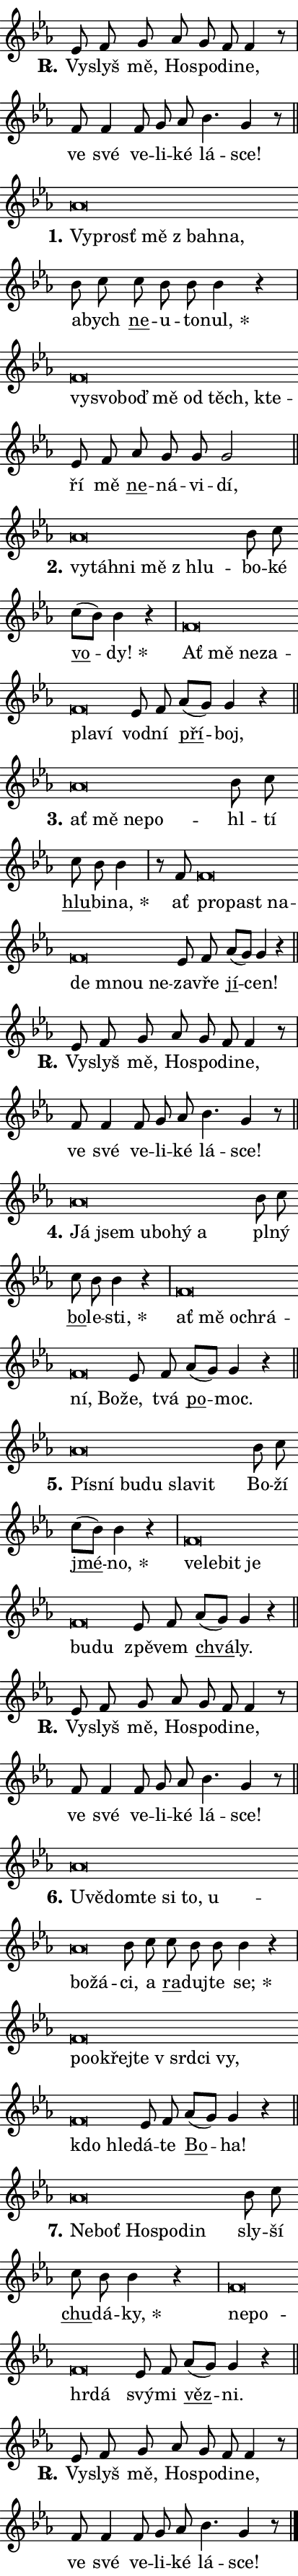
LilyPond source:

\version "2.22.1"
\header { tagline = "" }
\paper {
  indent = 0\cm
  top-margin = 0\cm
  right-margin = 0\cm
  bottom-margin = 0\cm
  left-margin = 0\cm
  paper-width = 7\cm
  page-breaking = #ly:one-page-breaking
  system-system-spacing.basic-distance = #11
  score-system-spacing.basic-distance = #11.3
  ragged-last = ##f
}


%% Author: Thomas Morley
%% https://lists.gnu.org/archive/html/lilypond-user/2020-05/msg00002.html
#(define (line-position grob)
"Returns position of @var[grob} in current system:
   @code{'start}, if at first time-step
   @code{'end}, if at last time-step
   @code{'middle} otherwise
"
  (let* ((col (ly:item-get-column grob))
         (ln (ly:grob-object col 'left-neighbor))
         (rn (ly:grob-object col 'right-neighbor))
         (col-to-check-left (if (ly:grob? ln) ln col))
         (col-to-check-right (if (ly:grob? rn) rn col))
         (break-dir-left
           (and
             (ly:grob-property col-to-check-left 'non-musical #f)
             (ly:item-break-dir col-to-check-left)))
         (break-dir-right
           (and
             (ly:grob-property col-to-check-right 'non-musical #f)
             (ly:item-break-dir col-to-check-right))))
        (cond ((eqv? 1 break-dir-left) 'start)
              ((eqv? -1 break-dir-right) 'end)
              (else 'middle))))

#(define (tranparent-at-line-position vctor)
  (lambda (grob)
  "Relying on @code{line-position} select the relevant enry from @var{vctor}.
Used to determine transparency,"
    (case (line-position grob)
      ((end) (not (vector-ref vctor 0)))
      ((middle) (not (vector-ref vctor 1)))
      ((start) (not (vector-ref vctor 2))))))

noteHeadBreakVisibility =
#(define-music-function (break-visibility)(vector?)
"Makes @code{NoteHead}s transparent relying on @var{break-visibility}"
#{
  \override NoteHead.transparent =
    #(tranparent-at-line-position break-visibility)
#})

#(define delete-ledgers-for-transparent-note-heads
  (lambda (grob)
    "Reads whether a @code{NoteHead} is transparent.
If so this @code{NoteHead} is removed from @code{'note-heads} from
@var{grob}, which is supposed to be @code{LedgerLineSpanner}.
As a result ledgers are not printed for this @code{NoteHead}"
    (let* ((nhds-array (ly:grob-object grob 'note-heads))
           (nhds-list
             (if (ly:grob-array? nhds-array)
                 (ly:grob-array->list nhds-array)
                 '()))
           ;; Relies on the transparent-property being done before
           ;; Staff.LedgerLineSpanner.after-line-breaking is executed.
           ;; This is fragile ...
           (to-keep
             (remove
               (lambda (nhd)
                 (ly:grob-property nhd 'transparent #f))
               nhds-list)))
      ;; TODO find a better method to iterate over grob-arrays, similiar
      ;; to filter/remove etc for lists
      ;; For now rebuilt from scratch
      (set! (ly:grob-object grob 'note-heads)  '())
      (for-each
        (lambda (nhd)
          (ly:pointer-group-interface::add-grob grob 'note-heads nhd))
        to-keep))))

hideNotes = {
  \noteHeadBreakVisibility #begin-of-line-visible
}
unHideNotes = {
  \noteHeadBreakVisibility #all-visible
}

% work-around for resetting accidentals
% https://lilypond.org/doc/v2.23/Documentation/notation/displaying-rhythms#unmetered-music
cadenzaMeasure = {
  \cadenzaOff
  \partial 1024 s1024
  \cadenzaOn
}

#(define-markup-command (accent layout props text) (markup?)
  "Underline accented syllable"
  (interpret-markup layout props
    #{\markup \override #'(offset . 4.3) \underline { #text }#}))

responsum = \markup \concat {
  "R" \hspace #-1.05 \path #0.1 #'((moveto 0 0.07) (lineto 0.9 0.8)) \hspace #0.05 "."
}

\layout {
    \context {
        \Staff
        \remove "Time_signature_engraver"
        \override LedgerLineSpanner.after-line-breaking = #delete-ledgers-for-transparent-note-heads
    }
    \context {
        \Voice {
            \override NoteHead.output-attributes = #'((class . "notehead"))
            \override Hairpin.height = #0.55
        }
    }
    \context {
        \Lyrics {
            \override StanzaNumber.output-attributes = #'((class . "stanzanumber"))
            \override LyricSpace.minimum-distance = #0.9
            \override LyricText.font-name = #"TeX Gyre Schola"
            \override LyricText.font-size = 1
            \override StanzaNumber.font-name = #"TeX Gyre Schola Bold"
            \override StanzaNumber.font-size = 1
        }
    }
}

% magnetic-lyrics.ily
%
%   written by
%     Jean Abou Samra <jean@abou-samra.fr>
%     Werner Lemberg <wl@gnu.org>
%
%   adapted by
%     Jiri Hon <jiri.hon@gmail.com>
%
% Version 2022-Apr-15

% https://www.mail-archive.com/lilypond-user@gnu.org/msg149350.html

#(define (Left_hyphen_pointer_engraver context)
   "Collect syllable-hyphen-syllable occurrences in lyrics and store
them in properties.  This engraver only looks to the left.  For
example, if the lyrics input is @code{foo -- bar}, it does the
following.

@itemize @bullet
@item
Set the @code{text} property of the @code{LyricHyphen} grob between
@q{foo} and @q{bar} to @code{foo}.

@item
Set the @code{left-hyphen} property of the @code{LyricText} grob with
text @q{foo} to the @code{LyricHyphen} grob between @q{foo} and
@q{bar}.
@end itemize

Use this auxiliary engraver in combination with the
@code{lyric-@/text::@/apply-@/magnetic-@/offset!} hook."
   (let ((hyphen #f)
         (text #f))
     (make-engraver
      (acknowledgers
       ((lyric-syllable-interface engraver grob source-engraver)
        (set! text grob)))
      (end-acknowledgers
       ((lyric-hyphen-interface engraver grob source-engraver)
        ;(when (not (grob::has-interface grob 'lyric-space-interface))
          (set! hyphen grob)));)
      ((stop-translation-timestep engraver)
       (when (and text hyphen)
         (ly:grob-set-object! text 'left-hyphen hyphen))
       (set! text #f)
       (set! hyphen #f)))))

#(define (lyric-text::apply-magnetic-offset! grob)
   "If the space between two syllables is less than the value in
property @code{LyricText@/.details@/.squash-threshold}, move the right
syllable to the left so that it gets concatenated with the left
syllable.

Use this function as a hook for
@code{LyricText@/.after-@/line-@/breaking} if the
@code{Left_@/hyphen_@/pointer_@/engraver} is active."
   (let ((hyphen (ly:grob-object grob 'left-hyphen #f)))
     (when hyphen
       (let ((left-text (ly:spanner-bound hyphen LEFT)))
         (when (grob::has-interface left-text 'lyric-syllable-interface)
           (let* ((common (ly:grob-common-refpoint grob left-text X))
                  (this-x-ext (ly:grob-extent grob common X))
                  (left-x-ext
                   (begin
                     ;; Trigger magnetism for left-text.
                     (ly:grob-property left-text 'after-line-breaking)
                     (ly:grob-extent left-text common X)))
                  ;; `delta` is the gap width between two syllables.
                  (delta (- (interval-start this-x-ext)
                            (interval-end left-x-ext)))
                  (details (ly:grob-property grob 'details))
                  (threshold (assoc-get 'squash-threshold details 0.2)))
             (when (< delta threshold)
               (let* (;; We have to manipulate the input text so that
                      ;; ligatures crossing syllable boundaries are not
                      ;; disabled.  For languages based on the Latin
                      ;; script this is essentially a beautification.
                      ;; However, for non-Western scripts it can be a
                      ;; necessity.
                      (lt (ly:grob-property left-text 'text))
                      (rt (ly:grob-property grob 'text))
                      (is-space (grob::has-interface hyphen 'lyric-space-interface))
                      (space (if is-space " " ""))
                      (space-markup (grob-interpret-markup grob " "))
                      (space-size (interval-length (ly:stencil-extent space-markup X)))
                      (extra-delta (if is-space space-size 0))
                      ;; Append new syllable.
                      (ltrt-space (if (and (string? lt) (string? rt))
                                (string-append lt space rt)
                                (make-concat-markup (list lt space rt))))
                      ;; Right-align `ltrt` to the right side.
                      (ltrt-space-markup (grob-interpret-markup
                               grob
                               (make-translate-markup
                                (cons (interval-length this-x-ext) 0)
                                (make-right-align-markup ltrt-space)))))
                 (begin
                   ;; Don't print `left-text`.
                   (ly:grob-set-property! left-text 'stencil #f)
                   ;; Set text and stencil (which holds all collected
                   ;; syllables so far) and shift it to the left.
                   (ly:grob-set-property! grob 'text ltrt-space)
                   (ly:grob-set-property! grob 'stencil ltrt-space-markup)
                   (ly:grob-translate-axis! grob (- (- delta extra-delta)) X))))))))))


#(define (lyric-hyphen::displace-bounds-first grob)
   ;; Make very sure this callback isn't triggered too early.
   (let ((left (ly:spanner-bound grob LEFT))
         (right (ly:spanner-bound grob RIGHT)))
     (ly:grob-property left 'after-line-breaking)
     (ly:grob-property right 'after-line-breaking)
     (ly:lyric-hyphen::print grob)))

squashThreshold = #0.4

\layout {
  \context {
    \Lyrics
    \consists #Left_hyphen_pointer_engraver
    \override LyricText.after-line-breaking =
      #lyric-text::apply-magnetic-offset!
    \override LyricHyphen.stencil = #lyric-hyphen::displace-bounds-first
    \override LyricText.details.squash-threshold = \squashThreshold
    \override LyricHyphen.minimum-distance = 0
    \override LyricHyphen.minimum-length = \squashThreshold
  }
}

squash = \override LyricText.details.squash-threshold = 9999
unSquash = \override LyricText.details.squash-threshold = \squashThreshold

left = \override LyricText.self-alignment-X = #LEFT
unLeft = \revert LyricText.self-alignment-X

starOffset = #(lambda (grob) 
                (let ((x_offset (ly:self-alignment-interface::aligned-on-x-parent grob)))
                  (if (= x_offset 0) 0 (+ x_offset 1.2))))

star = #(define-music-function (syllable)(string?)
"Append star separator at the end of a syllable"
#{
  \once \override LyricText.X-offset = #starOffset
  \lyricmode { \markup {
    #syllable
    \override #'((font-name . "TeX Gyre Schola Bold")) \hspace #0.2 \lower #0.65 \larger "*"
  } }
#})

starAccent = #(define-music-function (syllable)(string?)
"Append star separator at the end of a syllable and make accent"
#{
  \once \override LyricText.X-offset = #starOffset
  \lyricmode { \markup {
    \accent #syllable
    \override #'((font-name . "TeX Gyre Schola Bold")) \hspace #0.2 \lower #0.65 \larger "*"
  } }
#})

breath = #(define-music-function (syllable)(string?)
"Append breathing indicator at the end of a syllable"
#{
  \lyricmode { \markup { #syllable "+" } }
#})

optionalBreath = #(define-music-function (syllable)(string?)
"Append optional breathing indicator at the end of a syllable"
#{
  \lyricmode { \markup { #syllable "(+)" } }
#})


\score {
    <<
        \new Voice = "melody" { \cadenzaOn \key es \major \relative { es'8 f g as g f f4 r8 \cadenzaMeasure \bar "|" f f4 \bar "" f8 g as \bar "" bes4. g4 r8 \cadenzaMeasure \bar "||" \break } }
        \new Lyrics \lyricsto "melody" { \lyricmode { \set stanza = \responsum
Vy -- slyš mě, Ho -- spo -- di -- ne, ve své ve -- li -- ké lá -- sce! } }
    >>
    \layout {}
}

\score {
    <<
        \new Voice = "melody" { \cadenzaOn \key es \major \relative { as'\breve*1/16 \hideNotes \breve*1/16 \bar "" \breve*1/16 \bar "" \breve*1/16 \breve*1/16 \bar "" \unHideNotes bes8 c \bar "" c bes bes bes4 r \cadenzaMeasure \bar "|" f\breve*1/16 \hideNotes \breve*1/16 \bar "" \breve*1/16 \bar "" \breve*1/16 \bar "" \breve*1/16 \bar "" \breve*1/16 \breve*1/16 \bar "" \unHideNotes es8 f \bar "" as g g g2 \cadenzaMeasure \bar "||" \break } }
        \new Lyrics \lyricsto "melody" { \lyricmode { \set stanza = "1."
\left Vy -- \squash prosť mě "z ba" -- hna, \unLeft \unSquash a -- bych \markup \accent ne -- u -- to -- \star nul, \left vy -- \squash svo -- boď mě od těch, kte -- \unLeft \unSquash ří mě \markup \accent ne -- ná -- vi -- dí, } }
    >>
    \layout {}
}

\score {
    <<
        \new Voice = "melody" { \cadenzaOn \key es \major \relative { as'\breve*1/16 \hideNotes \breve*1/16 \bar "" \breve*1/16 \bar "" \breve*1/16 \breve*1/16 \bar "" \unHideNotes bes8 c \bar "" c[( bes)] bes4 r \cadenzaMeasure \bar "|" f\breve*1/16 \hideNotes \breve*1/16 \bar "" \breve*1/16 \bar "" \breve*1/16 \bar "" \breve*1/16 \breve*1/16 \bar "" \unHideNotes es8 f \bar "" as[( g)] g4 r \cadenzaMeasure \bar "||" \break } }
        \new Lyrics \lyricsto "melody" { \lyricmode { \set stanza = "2."
\left vy -- \squash táh -- ni mě "z hlu" -- \unLeft \unSquash bo -- ké \markup \accent vo -- \star dy! \left Ať \squash mě ne -- za -- pla -- ví \unLeft \unSquash vod -- ní \markup \accent pří -- boj, } }
    >>
    \layout {}
}

\score {
    <<
        \new Voice = "melody" { \cadenzaOn \key es \major \relative { as'\breve*1/16 \hideNotes \breve*1/16 \bar "" \breve*1/16 \breve*1/16 \bar "" \unHideNotes bes8 c \bar "" c bes bes4 \cadenzaMeasure \bar "|" r8 f8 f\breve*1/16 \hideNotes \breve*1/16 \bar "" \breve*1/16 \bar "" \breve*1/16 \bar "" \breve*1/16 \breve*1/16 \bar "" \unHideNotes es8 f \bar "" as[( g)] g4 r \cadenzaMeasure \bar "||" \break } }
        \new Lyrics \lyricsto "melody" { \lyricmode { \set stanza = "3."
\left ať \squash mě ne -- po -- \unLeft \unSquash hl -- tí \markup \accent hlu -- bi -- \star na, ať \left pro -- \squash past na -- de mnou ne -- \unLeft \unSquash za -- vře \markup \accent jí -- cen! } }
    >>
    \layout {}
}

\score {
    <<
        \new Voice = "melody" { \cadenzaOn \key es \major \relative { es'8 f g as g f f4 r8 \cadenzaMeasure \bar "|" f f4 \bar "" f8 g as \bar "" bes4. g4 r8 \cadenzaMeasure \bar "||" \break } }
        \new Lyrics \lyricsto "melody" { \lyricmode { \set stanza = \responsum
Vy -- slyš mě, Ho -- spo -- di -- ne, ve své ve -- li -- ké lá -- sce! } }
    >>
    \layout {}
}

\score {
    <<
        \new Voice = "melody" { \cadenzaOn \key es \major \relative { as'\breve*1/16 \hideNotes \breve*1/16 \bar "" \breve*1/16 \bar "" \breve*1/16 \bar "" \breve*1/16 \breve*1/16 \bar "" \unHideNotes bes8 c \bar "" c bes bes4 r \cadenzaMeasure \bar "|" f\breve*1/16 \hideNotes \breve*1/16 \bar "" \breve*1/16 \bar "" \breve*1/16 \bar "" \breve*1/16 \breve*1/16 \bar "" \unHideNotes es8 f \bar "" as[( g)] g4 r \cadenzaMeasure \bar "||" \break } }
        \new Lyrics \lyricsto "melody" { \lyricmode { \set stanza = "4."
\left Já \squash jsem u -- bo -- hý a \unLeft \unSquash pl -- ný \markup \accent bo -- le -- \star sti, \left ať \squash mě o -- chrá -- ní, Bo -- \unLeft \unSquash že, tvá \markup \accent po -- moc. } }
    >>
    \layout {}
}

\score {
    <<
        \new Voice = "melody" { \cadenzaOn \key es \major \relative { as'\breve*1/16 \hideNotes \breve*1/16 \bar "" \breve*1/16 \bar "" \breve*1/16 \bar "" \breve*1/16 \breve*1/16 \bar "" \unHideNotes bes8 c \bar "" c[( bes)] bes4 r \cadenzaMeasure \bar "|" f\breve*1/16 \hideNotes \breve*1/16 \bar "" \breve*1/16 \bar "" \breve*1/16 \bar "" \breve*1/16 \breve*1/16 \bar "" \unHideNotes es8 f \bar "" as[( g)] g4 r \cadenzaMeasure \bar "||" \break } }
        \new Lyrics \lyricsto "melody" { \lyricmode { \set stanza = "5."
\left Pí -- \squash sní bu -- du sla -- vit \unLeft \unSquash Bo -- ží \markup \accent jmé -- \star no, \left ve -- \squash le -- bit je bu -- du \unLeft \unSquash zpě -- vem \markup \accent chvá -- ly. } }
    >>
    \layout {}
}

\score {
    <<
        \new Voice = "melody" { \cadenzaOn \key es \major \relative { es'8 f g as g f f4 r8 \cadenzaMeasure \bar "|" f f4 \bar "" f8 g as \bar "" bes4. g4 r8 \cadenzaMeasure \bar "||" \break } }
        \new Lyrics \lyricsto "melody" { \lyricmode { \set stanza = \responsum
Vy -- slyš mě, Ho -- spo -- di -- ne, ve své ve -- li -- ké lá -- sce! } }
    >>
    \layout {}
}

\score {
    <<
        \new Voice = "melody" { \cadenzaOn \key es \major \relative { as'\breve*1/16 \hideNotes \breve*1/16 \bar "" \breve*1/16 \bar "" \breve*1/16 \bar "" \breve*1/16 \bar "" \breve*1/16 \bar "" \breve*1/16 \bar "" \breve*1/16 \breve*1/16 \bar "" \unHideNotes bes8 c \bar "" c bes bes bes4 r \cadenzaMeasure \bar "|" f\breve*1/16 \hideNotes \breve*1/16 \bar "" \breve*1/16 \bar "" \breve*1/16 \bar "" \breve*1/16 \bar "" \breve*1/16 \bar "" \breve*1/16 \bar "" \breve*1/16 \breve*1/16 \bar "" \unHideNotes es8 f \bar "" as[( g)] g4 r \cadenzaMeasure \bar "||" \break } }
        \new Lyrics \lyricsto "melody" { \lyricmode { \set stanza = "6."
\left U -- \squash vě -- dom -- te si to, u -- bo -- žá -- \unLeft \unSquash ci, a \markup \accent ra -- duj -- te \star se; \left po -- \squash o -- křej -- te "v srd" -- ci vy, kdo hle -- \unLeft \unSquash dá -- te \markup \accent Bo -- ha! } }
    >>
    \layout {}
}

\score {
    <<
        \new Voice = "melody" { \cadenzaOn \key es \major \relative { as'\breve*1/16 \hideNotes \breve*1/16 \bar "" \breve*1/16 \bar "" \breve*1/16 \breve*1/16 \bar "" \unHideNotes bes8 c \bar "" c bes bes4 r \cadenzaMeasure \bar "|" f\breve*1/16 \hideNotes \breve*1/16 \bar "" \breve*1/16 \breve*1/16 \bar "" \unHideNotes es8 f \bar "" as[( g)] g4 r \cadenzaMeasure \bar "||" \break } }
        \new Lyrics \lyricsto "melody" { \lyricmode { \set stanza = "7."
\left Ne -- \squash boť Ho -- spo -- din \unLeft \unSquash sly -- ší \markup \accent chu -- dá -- \star ky, \left ne -- \squash po -- hr -- dá \unLeft \unSquash svý -- mi \markup \accent věz -- ni. } }
    >>
    \layout {}
}

\score {
    <<
        \new Voice = "melody" { \cadenzaOn \key es \major \relative { es'8 f g as g f f4 r8 \cadenzaMeasure \bar "|" f f4 \bar "" f8 g as \bar "" bes4. g4 r8 \cadenzaMeasure \bar "||" \break } \bar "|." }
        \new Lyrics \lyricsto "melody" { \lyricmode { \set stanza = \responsum
Vy -- slyš mě, Ho -- spo -- di -- ne, ve své ve -- li -- ké lá -- sce! } }
    >>
    \layout {}
}
